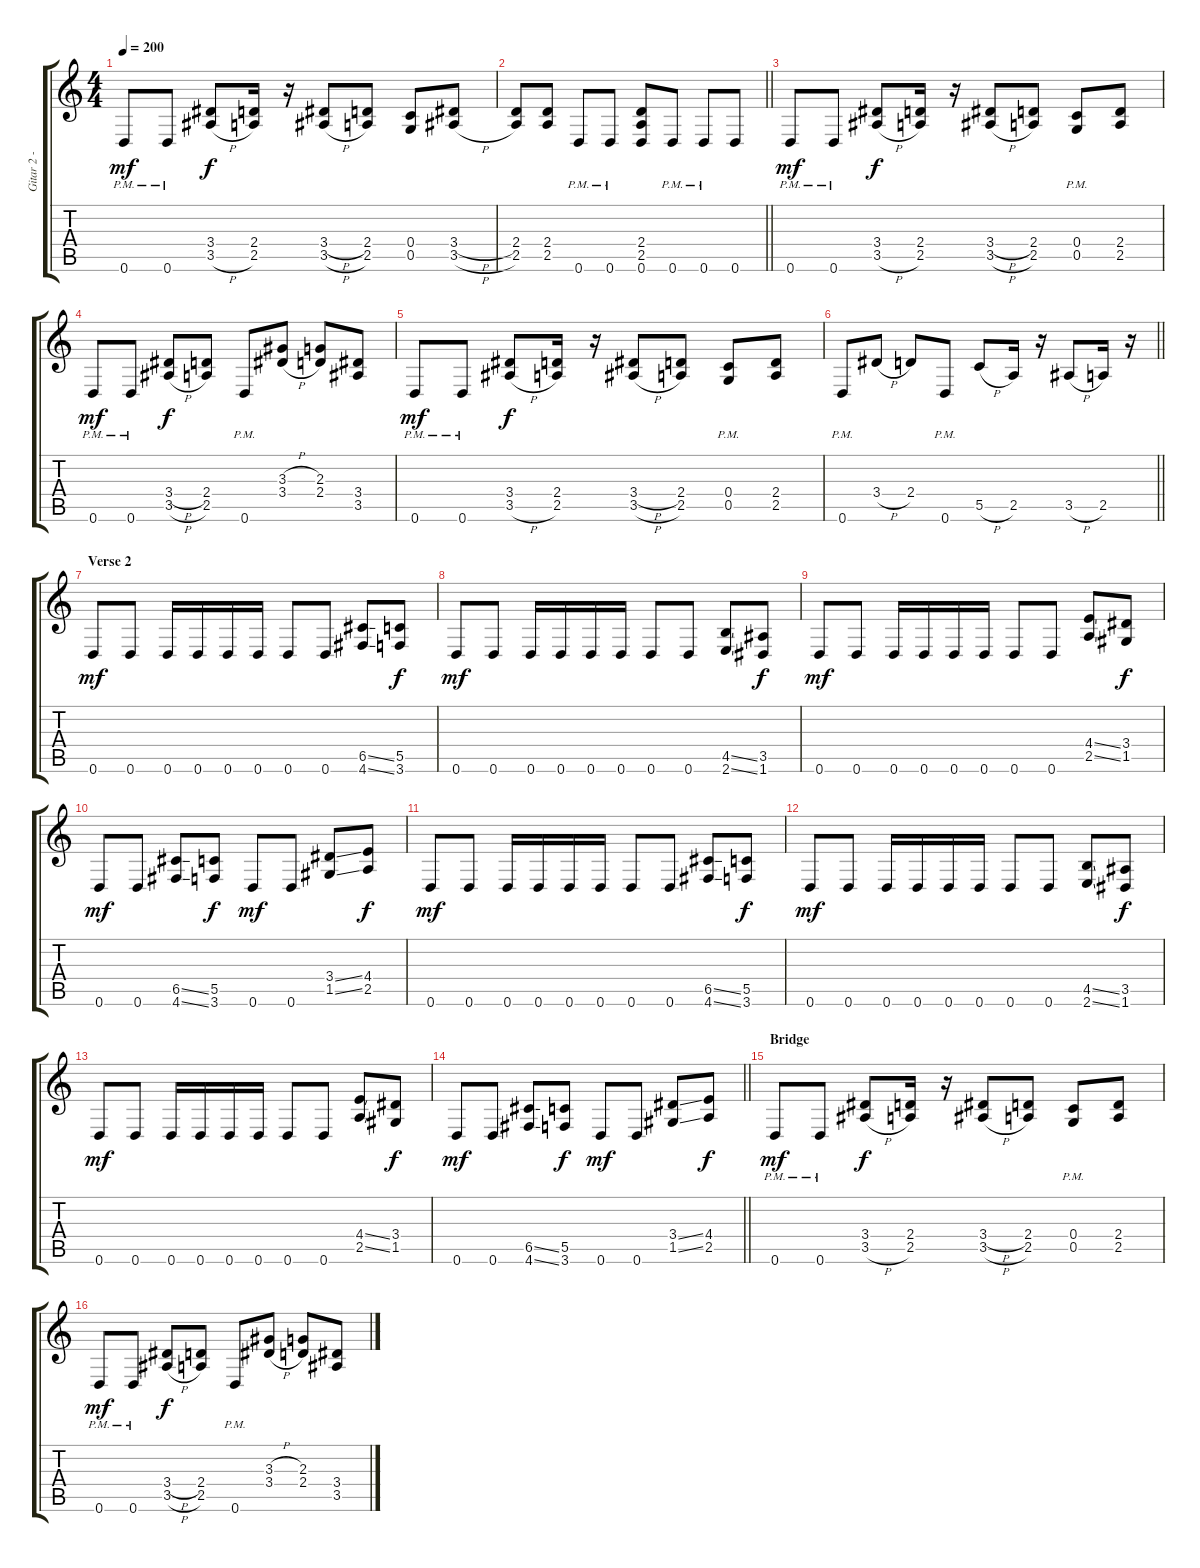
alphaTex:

\track ("Gitar 2 - Taner" "Gitar 2 - ") {instrument distortionguitar}
\staff {score tabs}
\tuning (D4 A3 F3 C3 G2 D2) {hide}
\ts (4 4)
\tempo 200
\clef g2
\ks c
0.6{pm}.8{dy mf} 0.6{pm}.8 (3.4 3.5{h}).8{dy f} (2.4 2.5).16 r.16 (3.4{h} 3.5{h}).8 (2.4 2.5).8 (0.4 0.5).8 (3.4{h} 3.5{h}).8 |
\barLineRight lightlight
(2.4 2.5).8 (2.4 2.5).8 0.6{pm}.8 0.6{pm}.8 (2.4 2.5 0.6).8 0.6{pm}.8 0.6{pm}.8 0.6.8 |
0.6{pm}.8{dy mf} 0.6{pm}.8 (3.4 3.5{h}).8{dy f} (2.4 2.5).16 r.16 (3.4{h} 3.5{h}).8 (2.4 2.5).8 (0.4{pm} 0.5{pm}).8 (2.4 2.5).8 |
0.6{pm}.8{dy mf} 0.6{pm}.8 (3.4{h} 3.5{h}).8{dy f} (2.4 2.5).8 0.6{pm}.8 (3.3{h} 3.4{h}).8 (2.3 2.4).8 (3.4 3.5).8 |
0.6{pm}.8{dy mf} 0.6{pm}.8 (3.4 3.5{h}).8{dy f} (2.4 2.5).16 r.16 (3.4{h} 3.5{h}).8 (2.4 2.5).8 (0.4{pm} 0.5{pm}).8 (2.4 2.5).8 |
\barLineRight lightlight
0.6{pm}.8 3.4{h}.8 2.4.8 0.6{pm}.8 5.5{h}.8 2.5.16 r.16 3.5{h}.8 2.5.16 r.16 |
\section ("" "Verse 2")
0.6.8{dy mf} 0.6.8 0.6.16 0.6.16 0.6.16 0.6.16 0.6.8 0.6.8 (6.5{ss} 4.6{ss}).8 (5.5 3.6).8{dy f} |
0.6.8{dy mf} 0.6.8 0.6.16 0.6.16 0.6.16 0.6.16 0.6.8 0.6.8 (4.5{ss} 2.6{ss}).8 (3.5 1.6).8{dy f} |
0.6.8{dy mf} 0.6.8 0.6.16 0.6.16 0.6.16 0.6.16 0.6.8 0.6.8 (4.4{ss} 2.5{ss}).8 (3.4 1.5).8{dy f} |
0.6.8{dy mf} 0.6.8 (6.5{ss} 4.6{ss}).8 (5.5 3.6).8{dy f} 0.6.8{dy mf} 0.6.8 (3.4{ss} 1.5{ss}).8 (4.4 2.5).8{dy f} |
0.6.8{dy mf} 0.6.8 0.6.16 0.6.16 0.6.16 0.6.16 0.6.8 0.6.8 (6.5{ss} 4.6{ss}).8 (5.5 3.6).8{dy f} |
0.6.8{dy mf} 0.6.8 0.6.16 0.6.16 0.6.16 0.6.16 0.6.8 0.6.8 (4.5{ss} 2.6{ss}).8 (3.5 1.6).8{dy f} |
0.6.8{dy mf} 0.6.8 0.6.16 0.6.16 0.6.16 0.6.16 0.6.8 0.6.8 (4.4{ss} 2.5{ss}).8 (3.4 1.5).8{dy f} |
\barLineRight lightlight
0.6.8{dy mf} 0.6.8 (6.5{ss} 4.6{ss}).8 (5.5 3.6).8{dy f} 0.6.8{dy mf} 0.6.8 (3.4{ss} 1.5{ss}).8 (4.4 2.5).8{dy f} |
\section ("" "Bridge")
0.6{pm}.8{dy mf} 0.6{pm}.8 (3.4 3.5{h}).8{dy f} (2.4 2.5).16 r.16 (3.4{h} 3.5{h}).8 (2.4 2.5).8 (0.4{pm} 0.5{pm}).8 (2.4 2.5).8 |
0.6{pm}.8{dy mf} 0.6{pm}.8 (3.4{h} 3.5{h}).8{dy f} (2.4 2.5).8 0.6{pm}.8 (3.3{h} 3.4{h}).8 (2.3 2.4).8 (3.4 3.5).8
